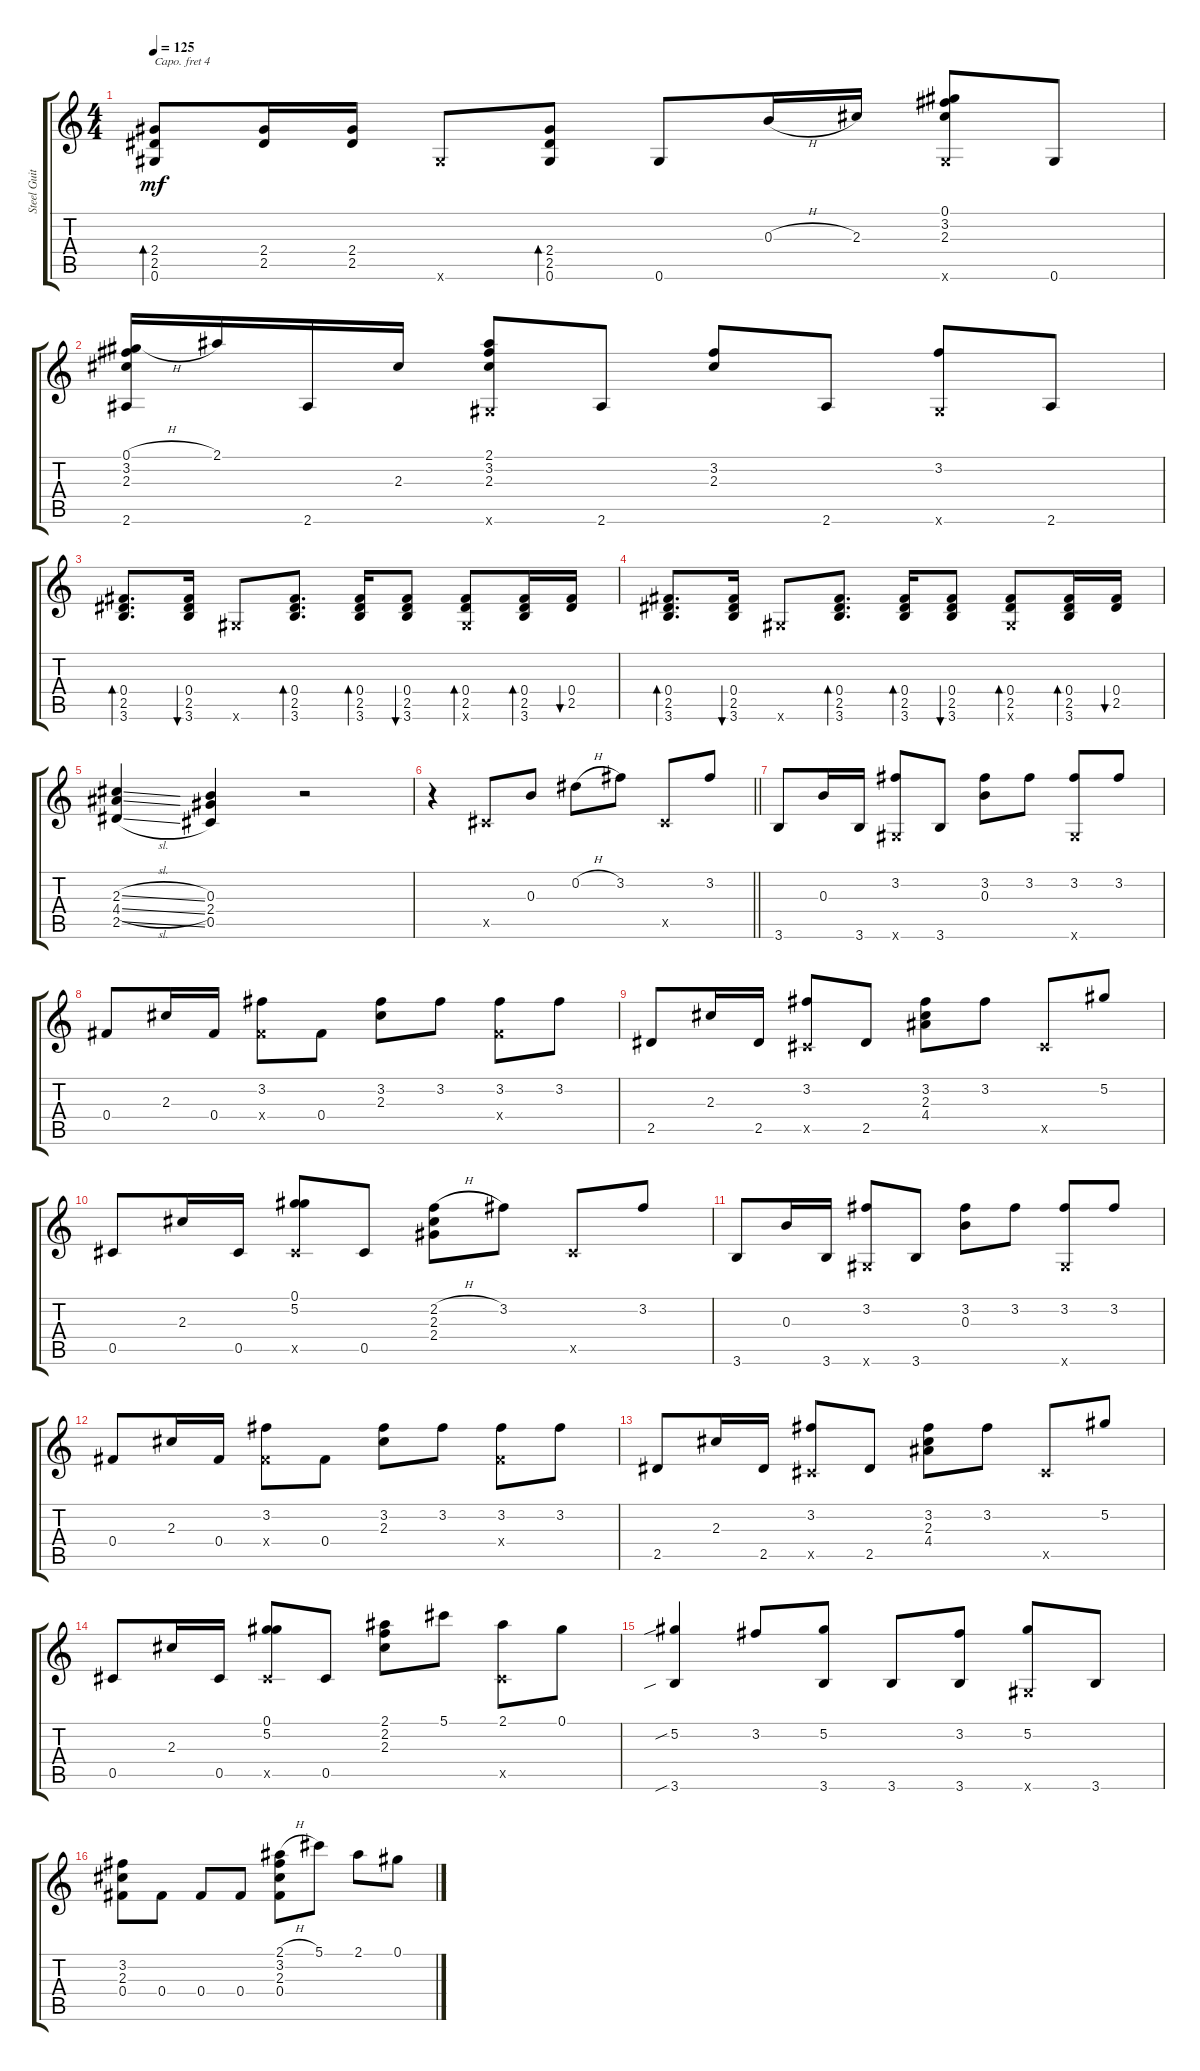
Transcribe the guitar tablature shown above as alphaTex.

\track ("Steel Guitar" "Steel Guit") {instrument acousticguitarsteel}
\staff {score tabs}
\capo 4
\tuning (E4 B3 G3 D3 A2 E2) {hide}
\ts (4 4)
\tempo 125
\clef g2
\ks c
(2.4 2.5 0.6).8{bd 30 dy mf} (2.4 2.5).16 (2.4 2.5).16 0.6{x}.8 (2.4 2.5 0.6).8{bd 30} 0.6.8 0.3{h}.16 2.3.16 (0.1 3.2 2.3 0.6{x}).8 0.6.8 |
(0.1{h} 3.2 2.3 2.6).16 2.1.16 2.6.16 2.3.16 (2.1 3.2 2.3 0.6{x}).8 2.6.8 (3.2 2.3).8 2.6.8 (3.2 0.6{x}).8 2.6.8 |
(0.4 2.5 3.6).8{d bd 30} (0.4 2.5 3.6).16{bu 30} 0.6{x}.8 (0.4 2.5 3.6).8{d bd 30} (0.4 2.5 3.6).16{bd 30} (0.4 2.5 3.6).8{bu 30} (0.4 2.5 0.6{x}).8{bd 30} (0.4 2.5 3.6).16{bd 30} (0.4 2.5).16{bu 30} |
(0.4 2.5 3.6).8{d bd 30} (0.4 2.5 3.6).16{bu 30} 0.6{x}.8 (0.4 2.5 3.6).8{d bd 30} (0.4 2.5 3.6).16{bd 30} (0.4 2.5 3.6).8{bu 30} (0.4 2.5 0.6{x}).8{bd 30} (0.4 2.5 3.6).16{bd 30} (0.4 2.5).16{bu 30} |
(2.3{sl} 4.4{sl} 2.5{sl}).4 (0.3 2.4 0.5).4 r.2 |
\barLineRight lightlight
r.4 0.5{x}.8 0.3.8 0.2{h}.8 3.2.8 0.5{x}.8 3.2.8 |
3.6.8 0.3.16 3.6.16 (3.2 0.6{x}).8 3.6.8 (3.2 0.3).8 3.2.8 (3.2 0.6{x}).8 3.2.8 |
0.4.8 2.3.16 0.4.16 (3.2 0.4{x}).8 0.4.8 (3.2 2.3).8 3.2.8 (3.2 0.4{x}).8 3.2.8 |
2.5.8 2.3.16 2.5.16 (3.2 0.5{x}).8 2.5.8 (3.2 2.3 4.4).8 3.2.8 0.5{x}.8 5.2.8 |
0.5.8 2.3.16 0.5.16 (0.1 5.2 0.5{x}).8 0.5.8 (2.2{h} 2.3 2.4).8 3.2.8 0.5{x}.8 3.2.8 |
3.6.8 0.3.16 3.6.16 (3.2 0.6{x}).8 3.6.8 (3.2 0.3).8 3.2.8 (3.2 0.6{x}).8 3.2.8 |
0.4.8 2.3.16 0.4.16 (3.2 0.4{x}).8 0.4.8 (3.2 2.3).8 3.2.8 (3.2 0.4{x}).8 3.2.8 |
2.5.8 2.3.16 2.5.16 (3.2 0.5{x}).8 2.5.8 (3.2 2.3 4.4).8 3.2.8 0.5{x}.8 5.2.8 |
0.5.8 2.3.16 0.5.16 (0.1 5.2 0.5{x}).8 0.5.8 (2.1 2.2 2.3).8 5.1.8 (2.1 0.5{x}).8 0.1.8 |
(5.2{sib} 3.6{sib}).4 3.2.8 (5.2 3.6).8 3.6.8 (3.2 3.6).8 (5.2 0.6{x}).8 3.6.8 |
(3.2 2.3 0.4).8 0.4.8 0.4.8 0.4.8 (2.1{h} 3.2 2.3 0.4).8 5.1.8 2.1.8 0.1.8
